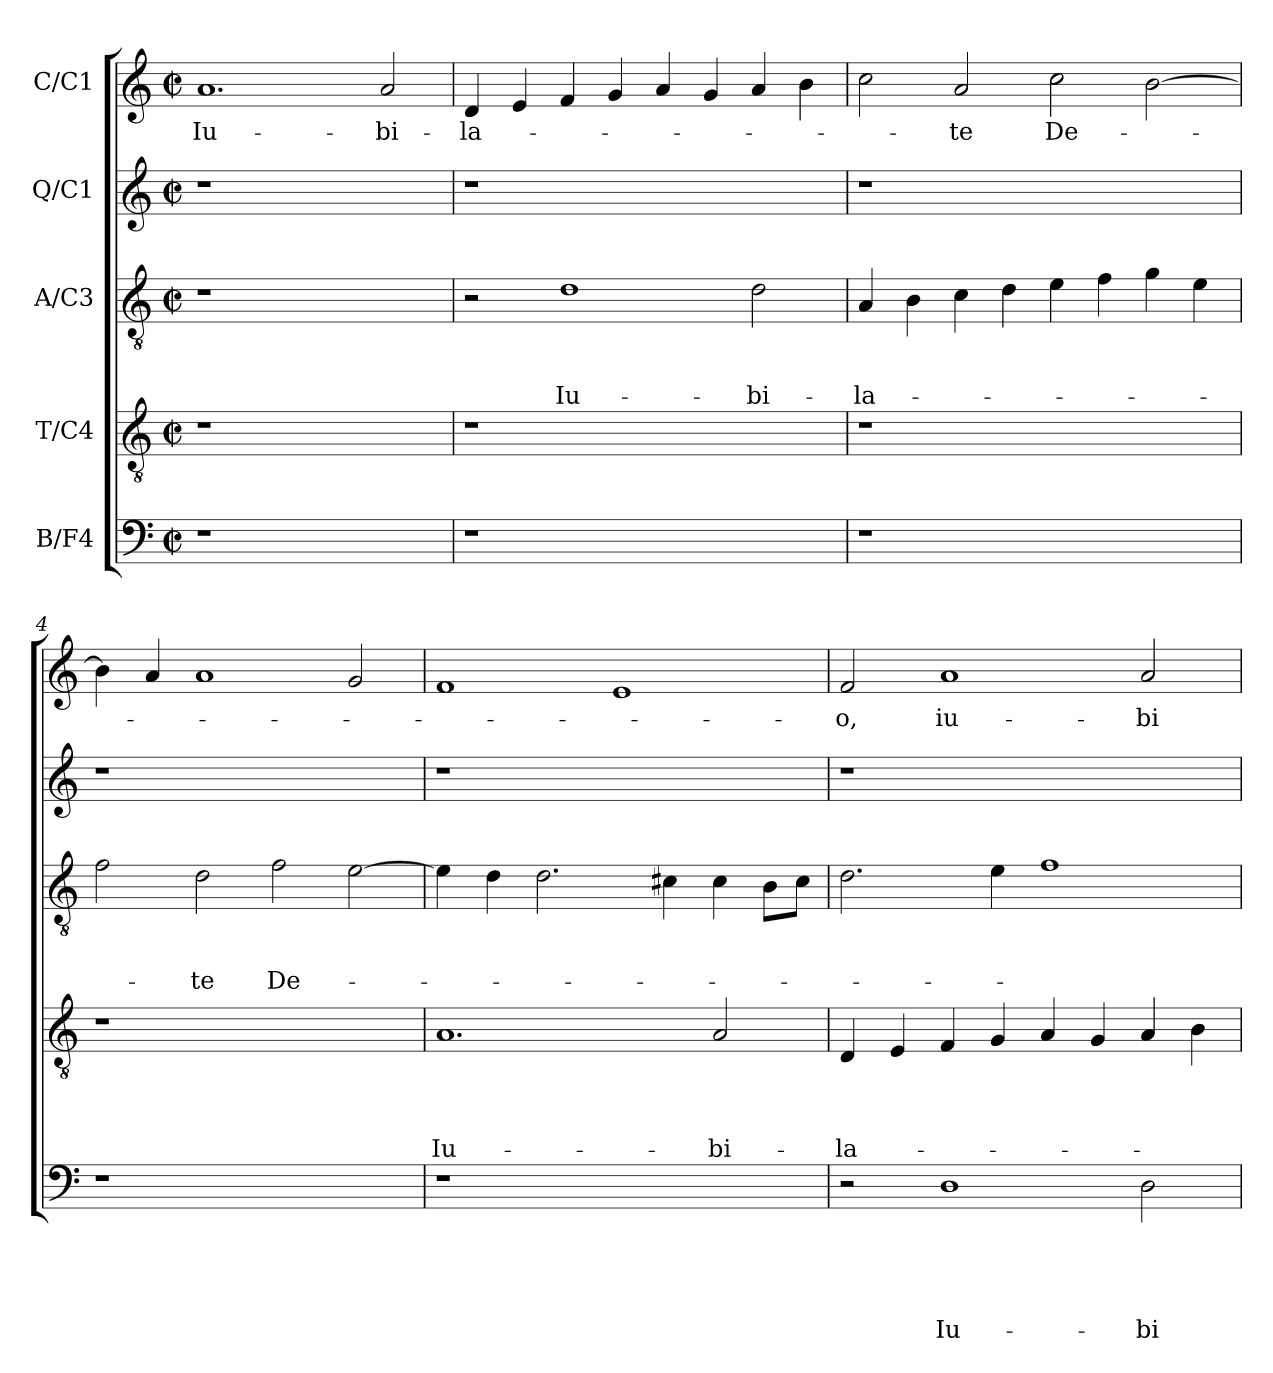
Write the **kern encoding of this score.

**kern	**text	**text	**text	**text	**text	**kern	**text	**text	**text	**text	**kern	**text	**text	**text	**kern	**kern	**text
*part5	*part5	*part5	*part5	*part5	*part5	*part4	*part4	*part4	*part4	*part4	*part3	*part3	*part3	*part3	*part2	*part1	*part1
*staff5	*staff5	*staff5	*staff5	*staff5	*staff5	*staff4	*staff4	*staff4	*staff4	*staff4	*staff3	*staff3	*staff3	*staff3	*staff2	*staff1	*staff1
*I"B/F4	*	*	*	*	*	*I"T/C4	*	*	*	*	*I"A/C3	*	*	*	*I"Q/C1	*I"C/C1	*
*clefF4	*	*	*	*	*	*clefGv2	*	*	*	*	*clefGv2	*	*	*	*clefG2	*clefG2	*
*k[]	*	*	*	*	*	*k[]	*	*	*	*	*k[]	*	*	*	*k[]	*k[]	*
*C:	*	*	*	*	*	*C:	*	*	*	*	*C:	*	*	*	*C:	*C:	*
*M2/2	*	*	*	*	*	*M2/2	*	*	*	*	*M2/2	*	*	*	*M2/2	*M2/2	*
*met(c|)	*	*	*	*	*	*met(c|)	*	*	*	*	*met(c|)	*	*	*	*met(c|)	*met(c|)	*
=1	=1	=1	=1	=1	=1	=1	=1	=1	=1	=1	=1	=1	=1	=1	=1	=1	=1
!	!	!	!	!	!	!	!	!	!	!	!	!	!	!	!	!	!LO:LY:b
1r	.	.	.	.	.	1r	.	.	.	.	1r	.	.	.	1r	1.a	Iu-
1ryy	.	.	.	.	.	1ryy	.	.	.	.	1ryy	.	.	.	1ryy	.	.
!	!	!	!	!	!	!	!	!	!	!	!	!	!	!	!	!	!LO:LY:b
.	.	.	.	.	.	.	.	.	.	.	.	.	.	.	.	2a/	-bi-
=2	=2	=2	=2	=2	=2	=2	=2	=2	=2	=2	=2	=2	=2	=2	=2	=2	=2
!	!	!	!	!	!	!	!	!	!	!	!	!	!	!	!	!	!LO:LY:b
1r	.	.	.	.	.	1r	.	.	.	.	2r	.	.	.	1r	4d/	-la-
.	.	.	.	.	.	.	.	.	.	.	.	.	.	.	.	4e/	.
!	!	!	!	!	!	!	!	!	!	!	!	!	!	!LO:LY:b	!	!	!
.	.	.	.	.	.	.	.	.	.	.	1d	.	.	Iu-	.	4f/	.
.	.	.	.	.	.	.	.	.	.	.	.	.	.	.	.	4g/	.
1ryy	.	.	.	.	.	1ryy	.	.	.	.	.	.	.	.	1ryy	4a/	.
.	.	.	.	.	.	.	.	.	.	.	.	.	.	.	.	4g/	.
!	!	!	!	!	!	!	!	!	!	!	!	!	!	!LO:LY:b	!	!	!
.	.	.	.	.	.	.	.	.	.	.	2d\	.	.	-bi-	.	4a/	.
.	.	.	.	.	.	.	.	.	.	.	.	.	.	.	.	4b\	.
=3	=3	=3	=3	=3	=3	=3	=3	=3	=3	=3	=3	=3	=3	=3	=3	=3	=3
!	!	!	!	!	!	!	!	!	!	!	!	!	!	!LO:LY:b	!	!	!
1r	.	.	.	.	.	1r	.	.	.	.	4A/	.	.	-la-	1r	2cc\	.
.	.	.	.	.	.	.	.	.	.	.	4B\	.	.	.	.	.	.
!	!	!	!	!	!	!	!	!	!	!	!	!	!	!	!	!	!LO:LY:b
.	.	.	.	.	.	.	.	.	.	.	4c\	.	.	.	.	2a/	-te
.	.	.	.	.	.	.	.	.	.	.	4d\	.	.	.	.	.	.
!	!	!	!	!	!	!	!	!	!	!	!	!	!	!	!	!	!LO:LY:b
1ryy	.	.	.	.	.	1ryy	.	.	.	.	4e\	.	.	.	1ryy	2cc\	De-
.	.	.	.	.	.	.	.	.	.	.	4f\	.	.	.	.	.	.
.	.	.	.	.	.	.	.	.	.	.	4g\	.	.	.	.	[2b\	.
.	.	.	.	.	.	.	.	.	.	.	4e\	.	.	.	.	.	.
=4	=4	=4	=4	=4	=4	=4	=4	=4	=4	=4	=4	=4	=4	=4	=4	=4	=4
1r	.	.	.	.	.	1r	.	.	.	.	2f\	.	.	.	1r	4b\]	.
.	.	.	.	.	.	.	.	.	.	.	.	.	.	.	.	4a/	.
!	!	!	!	!	!	!	!	!	!	!	!	!	!	!LO:LY:b	!	!	!
.	.	.	.	.	.	.	.	.	.	.	2d\	.	.	-te	.	1a	.
!	!	!	!	!	!	!	!	!	!	!	!	!	!	!LO:LY:b	!	!	!
1ryy	.	.	.	.	.	1ryy	.	.	.	.	2f\	.	.	De-	1ryy	.	.
.	.	.	.	.	.	.	.	.	.	.	[2e\	.	.	.	.	2g/	.
=5	=5	=5	=5	=5	=5	=5	=5	=5	=5	=5	=5	=5	=5	=5	=5	=5	=5
!	!	!	!	!	!	!	!	!	!	!LO:LY:b	!	!	!	!	!	!	!
1r	.	.	.	.	.	1.A	.	.	.	Iu-	4e\]	.	.	.	1r	1f	.
.	.	.	.	.	.	.	.	.	.	.	4d\	.	.	.	.	.	.
.	.	.	.	.	.	.	.	.	.	.	2.d\	.	.	.	.	.	.
1ryy	.	.	.	.	.	.	.	.	.	.	.	.	.	.	1ryy	1e	.
.	.	.	.	.	.	.	.	.	.	.	4c#X\	.	.	.	.	.	.
!	!	!	!	!	!	!	!	!	!	!LO:LY:b	!	!	!	!	!	!	!
.	.	.	.	.	.	2A/	.	.	.	-bi-	4c#\	.	.	.	.	.	.
.	.	.	.	.	.	.	.	.	.	.	8B\L	.	.	.	.	.	.
.	.	.	.	.	.	.	.	.	.	.	8c#\J	.	.	.	.	.	.
!!LO:LB:g=z
=6	=6	=6	=6	=6	=6	=6	=6	=6	=6	=6	=6	=6	=6	=6	=6	=6	=6
!	!	!	!	!	!	!	!	!	!	!LO:LY:b	!	!	!	!	!	!	!LO:LY:b
2r	.	.	.	.	.	4D/	.	.	.	-la-	2.d\	.	.	.	1r	2f/	-o,
.	.	.	.	.	.	4E/	.	.	.	.	.	.	.	.	.	.	.
!	!	!	!	!	!LO:LY:b	!	!	!	!	!	!	!	!	!	!	!	!LO:LY:b
1D	.	.	.	.	Iu-	4F/	.	.	.	.	.	.	.	.	.	1a	iu-
.	.	.	.	.	.	4G/	.	.	.	.	4e\	.	.	.	.	.	.
.	.	.	.	.	.	4A/	.	.	.	.	1f	.	.	.	1ryy	.	.
.	.	.	.	.	.	4G/	.	.	.	.	.	.	.	.	.	.	.
!	!	!	!	!	!LO:LY:b	!	!	!	!	!	!	!	!	!	!	!	!LO:LY:b
2D\	.	.	.	.	-bi-	4A/	.	.	.	.	.	.	.	.	.	2a/	-bi-
.	.	.	.	.	.	4B\	.	.	.	.	.	.	.	.	.	.	.
=	=	=	=	=	=	=	=	=	=	=	=	=	=	=	=	=	=
*-	*-	*-	*-	*-	*-	*-	*-	*-	*-	*-	*-	*-	*-	*-	*-	*-	*-
